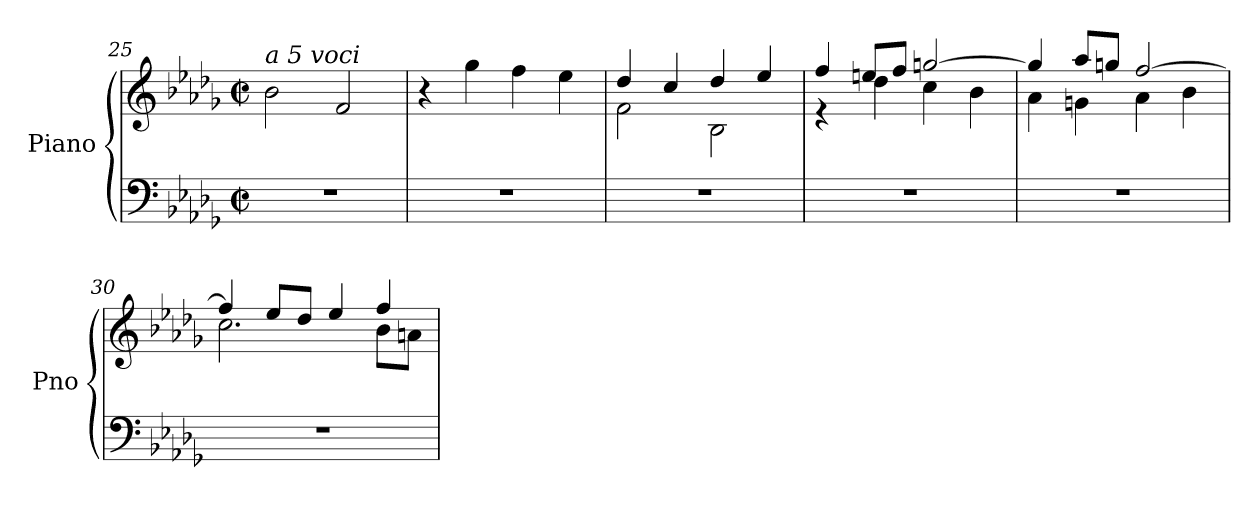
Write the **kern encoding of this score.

**kern	**kern
*part1	*part1
*staff2	*staff1
*I"Piano	*
*I'Pno	*
!!LO:PB:g=z
*clefF4	*clefG2
*k[b-e-a-d-g-]	*k[b-e-a-d-g-]
*M4/4	*M4/4
*met(c|)	*met(c|)
=25	=25
!	!LO:TX:a:i:t=a 5 voci
1r	2b-\
.	2f/
=26	=26
1r	4r
.	4gg-\
.	4ff\
.	4ee-\
=27	=27
*	*^
1r	4dd-/	2f\
.	4cc/	.
.	4dd-/	2B-\
.	4ee-/	.
=28	=28	=28
1r	4ff/	4r
.	8een/L	4dd-\
.	8ff/J	.
.	[2ggn/	4cc\
.	.	4b-\
=29	=29	=29
1r	4gg/]	4a-\
.	8aa-/L	4gn\
.	8ggn/J	.
.	[2ff/	4a-\
.	.	4b-\
=30	=30	=30
1r	4ff/]	2.cc\
.	8ee-/L	.
.	8dd-/J	.
.	4ee-/	.
.	4ff/	8b-\L
.	.	8an\J
*	*v	*v
=	=
*-	*-
